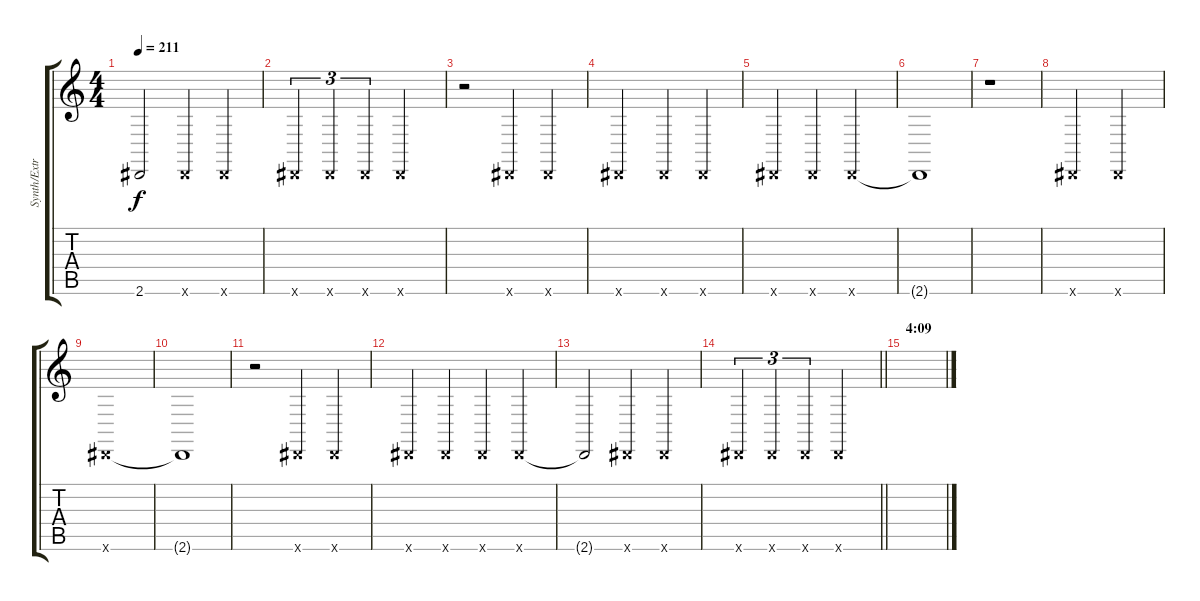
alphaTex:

\track ("Synth/Extra Guitar II/Vocals" "Synth/Extr") {instrument lead2sawtooth}
\staff {score tabs}
\tuning (Db4 Ab3 E3 B2 Gb2 Db2) {hide}
\ts (4 4)
\tempo 211
\clef g2
\ks c
2.6{t}.2{dy f} 2.6{x}.4 2.6{x}.4 |
2.6{x}.4{tu (3 2)} 2.6{x}.4{tu (3 2)} 2.6{x}.4{tu (3 2)} 2.6{x}.2 |
r.2 2.6{x}.4 2.6{x}.4 |
2.6{x}.2 2.6{x}.4 2.6{x}.4 |
2.6{x}.4 2.6{x}.4 2.6{x}.2 |
2.6{t}.1 |
r.1 |
2.6{x}.2 2.6{x}.2 |
2.6{x}.1 |
2.6{t}.1 |
r.2 2.6{x}.4 2.6{x}.4 |
2.6{x}.4 2.6{x}.4 2.6{x}.4 2.6{x}.4 |
2.6{t}.2 2.6{x}.4 2.6{x}.4 |
\barLineRight lightlight
2.6{x}.4{tu (3 2)} 2.6{x}.4{tu (3 2)} 2.6{x}.4{tu (3 2)} 2.6{x}.2 |
\section ("" "4:09")
